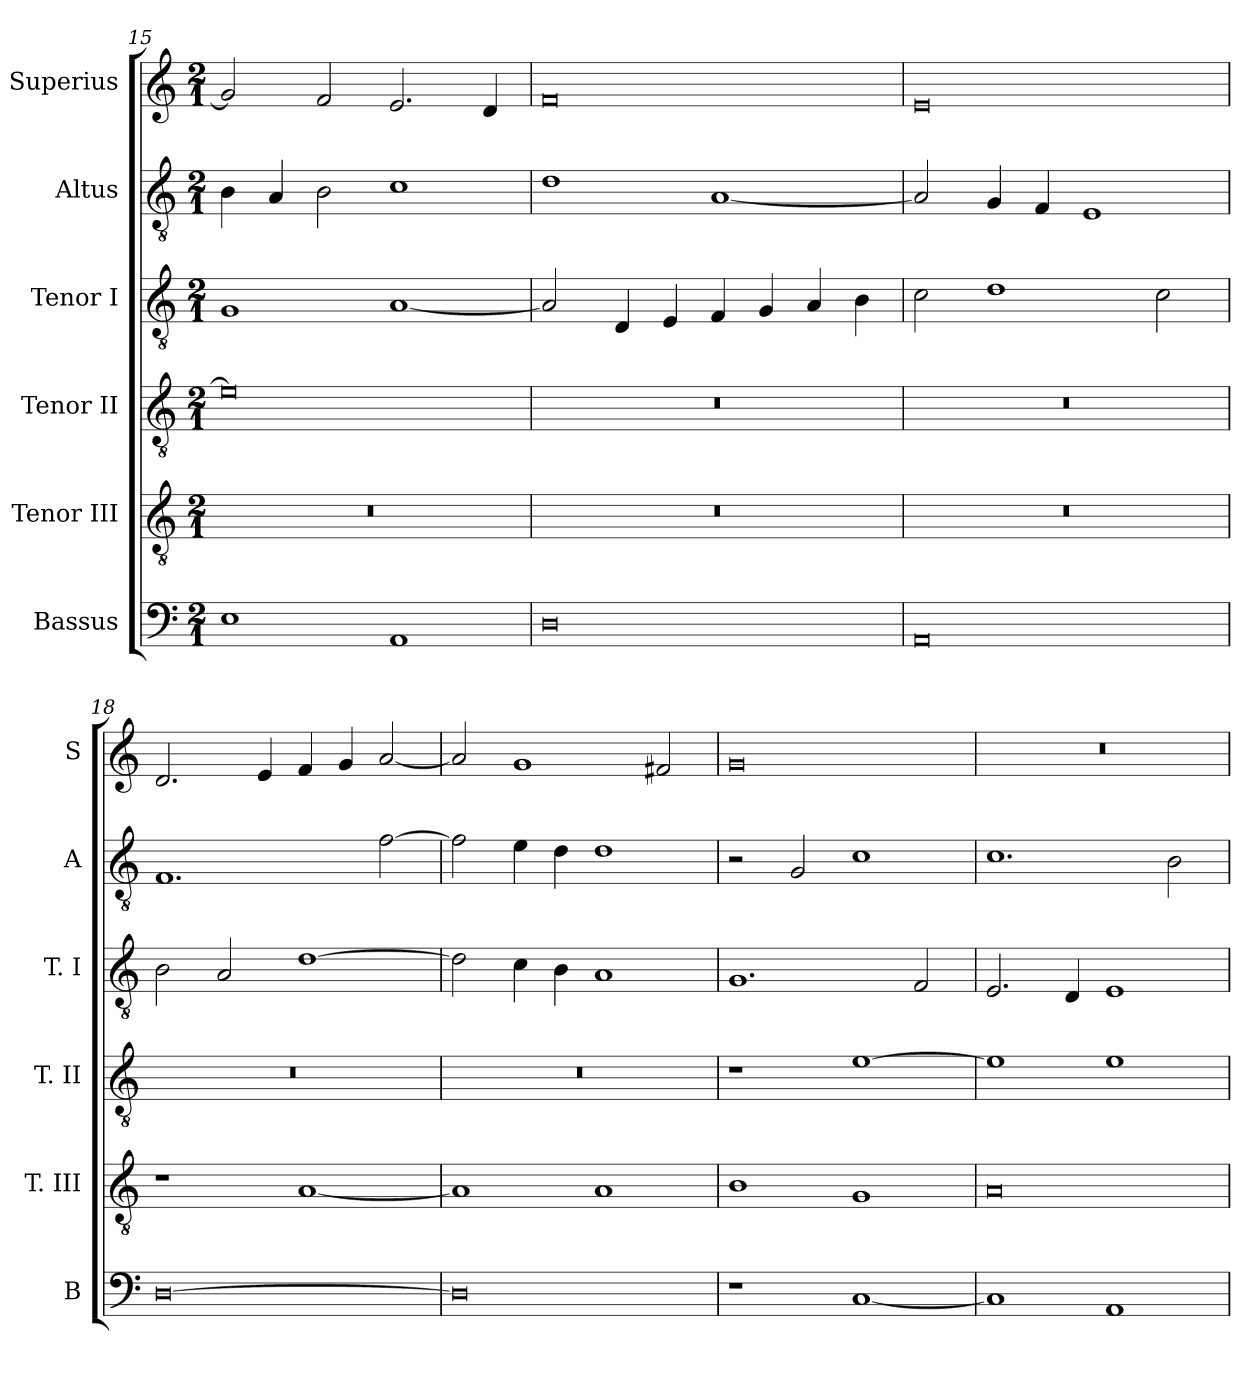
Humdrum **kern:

**kern	**kern	**kern	**kern	**kern	**kern
*part6	*part5	*part4	*part3	*part2	*part1
*staff6	*staff5	*staff4	*staff3	*staff2	*staff1
*I"Bassus	*I"Tenor III	*I"Tenor II	*I"Tenor I	*I"Altus	*I"Superius
*I'B	*I'T. III	*I'T. II	*I'T. I	*I'A	*I'S
*clefF4	*clefGv2	*clefGv2	*clefGv2	*clefGv2	*clefG2
*k[]	*k[]	*k[]	*k[]	*k[]	*k[]
*C:	*C:	*C:	*C:	*C:	*C:
*M2/1	*M2/1	*M2/1	*M2/1	*M2/1	*M2/1
=15	=15	=15	=15	=15	=15
1E	0r	0e]	1G	4B	2g]
.	.	.	.	4A	.
.	.	.	.	2B	2f
1AA	.	.	[1A	1c	2.e
.	.	.	.	.	4d
=16	=16	=16	=16	=16	=16
0D	0r	0r	2A]	1d	0f
.	.	.	4D	.	.
.	.	.	4E	.	.
.	.	.	4F	[1A	.
.	.	.	4G	.	.
.	.	.	4A	.	.
.	.	.	4B	.	.
=17	=17	=17	=17	=17	=17
0AA	0r	0r	2c	2A]	0e
.	.	.	1d	4G	.
.	.	.	.	4F	.
.	.	.	.	1E	.
.	.	.	2c	.	.
=18	=18	=18	=18	=18	=18
[0D	1r	0r	2B	1.F	2.d
.	.	.	2A	.	.
.	.	.	.	.	4e
.	[1A	.	[1d	.	4f
.	.	.	.	.	4g
.	.	.	.	[2f	[2a
=19	=19	=19	=19	=19	=19
0D]	1A]	0r	2d]	2f]	2a]
.	.	.	4c	4e	1g
.	.	.	4B	4d	.
.	1A	.	1A	1d	.
.	.	.	.	.	2f#X
=20	=20	=20	=20	=20	=20
1r	1B	1r	1.G	2r	0g
.	.	.	.	2G	.
[1C	1G	[1e	.	1c	.
.	.	.	2F	.	.
=21	=21	=21	=21	=21	=21
1C]	0A	1e]	2.E	1.c	0r
.	.	.	4D	.	.
1AA	.	1e	1E	.	.
.	.	.	.	2B	.
=	=	=	=	=	=
*-	*-	*-	*-	*-	*-
